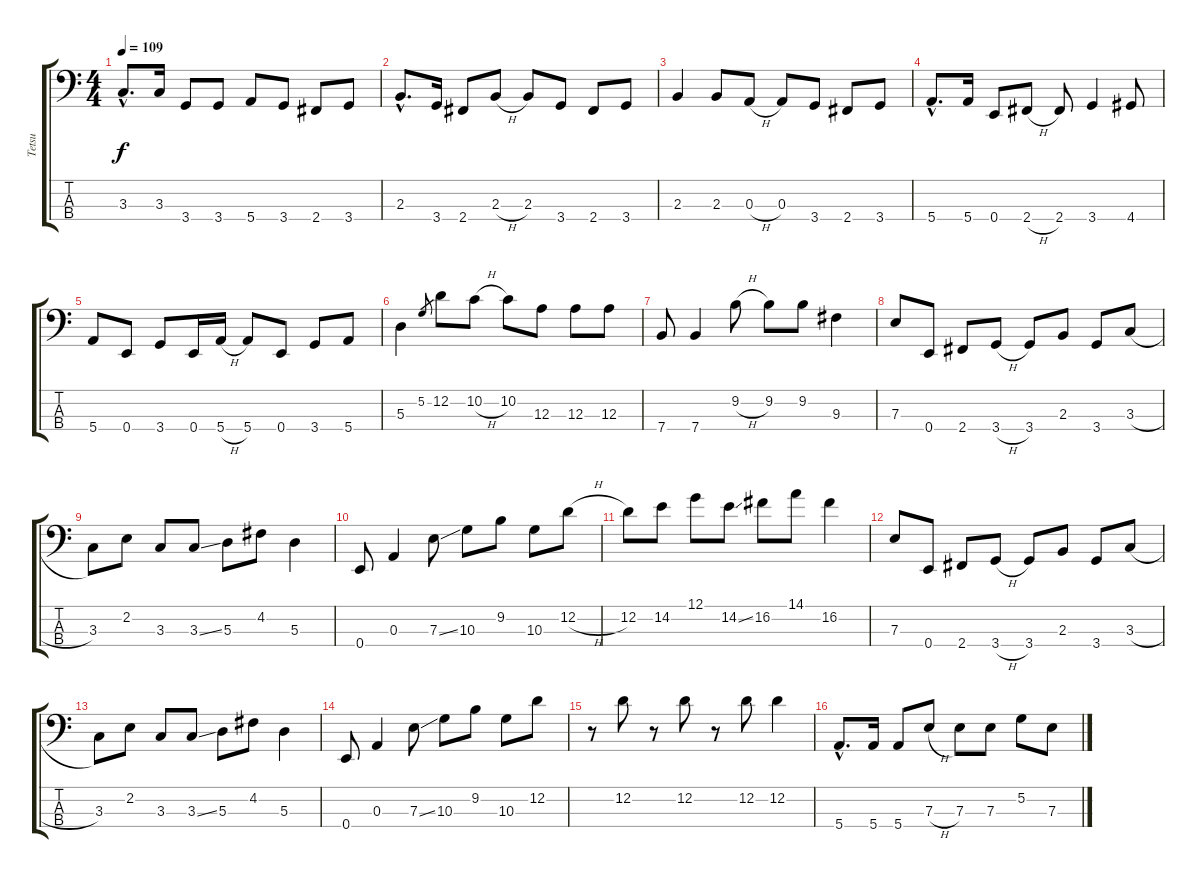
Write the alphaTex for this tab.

\track ("Tetsu " "Tetsu ") {instrument electricbasspick}
\staff {score tabs}
\tuning (G2 D2 A1 E1) {hide}
\ts (4 4)
\tempo 109
\clef f4
\ks c
3.3{hac}.8{d dy f} 3.3.16 3.4.8 3.4.8 5.4.8 3.4.8 2.4.8 3.4.8 |
2.3{hac}.8{d} 3.4.16 2.4.8 2.3{h}.8 2.3.8 3.4.8 2.4.8 3.4.8 |
2.3.4 2.3.8 0.3{h}.8 0.3.8 3.4.8 2.4.8 3.4.8 |
5.4{hac}.8{d} 5.4.16 0.4.8 2.4{h}.8 2.4.8 3.4.4 4.4.8 |
5.4.8 0.4.8 3.4.8 0.4.16 5.4{h}.16 5.4.8 0.4.8 3.4.8 5.4.8 |
5.3.4 5.2.8{gr} 12.2.8 10.2{h}.8 10.2.8 12.3.8 12.3.8 12.3.8 |
7.4.8 7.4.4 9.2{h}.8 9.2.8 9.2.8 9.3.4 |
7.3.8 0.4.8 2.4.8 3.4{h}.8 3.4.8 2.3.8 3.4.8 3.3{h}.8 |
3.3.8 2.2.8 3.3.8 3.3{ss}.8 5.3.8 4.2.8 5.3.4 |
0.4.8 0.3.4 7.3{ss}.8 10.3.8 9.2.8 10.3.8 12.2{h}.8 |
12.2.8 14.2.8 12.1.8 14.2{ss}.8 16.2.8 14.1.8 16.2.4 |
7.3.8 0.4.8 2.4.8 3.4{h}.8 3.4.8 2.3.8 3.4.8 3.3{h}.8 |
3.3.8 2.2.8 3.3.8 3.3{ss}.8 5.3.8 4.2.8 5.3.4 |
0.4.8 0.3.4 7.3{ss}.8 10.3.8 9.2.8 10.3.8 12.2.8 |
r.8 12.2.8 r.8 12.2.8 r.8 12.2.8 12.2.4 |
5.4{hac}.8{d} 5.4.16 5.4.8 7.3{h}.8 7.3.8 7.3.8 5.2.8 7.3.8
